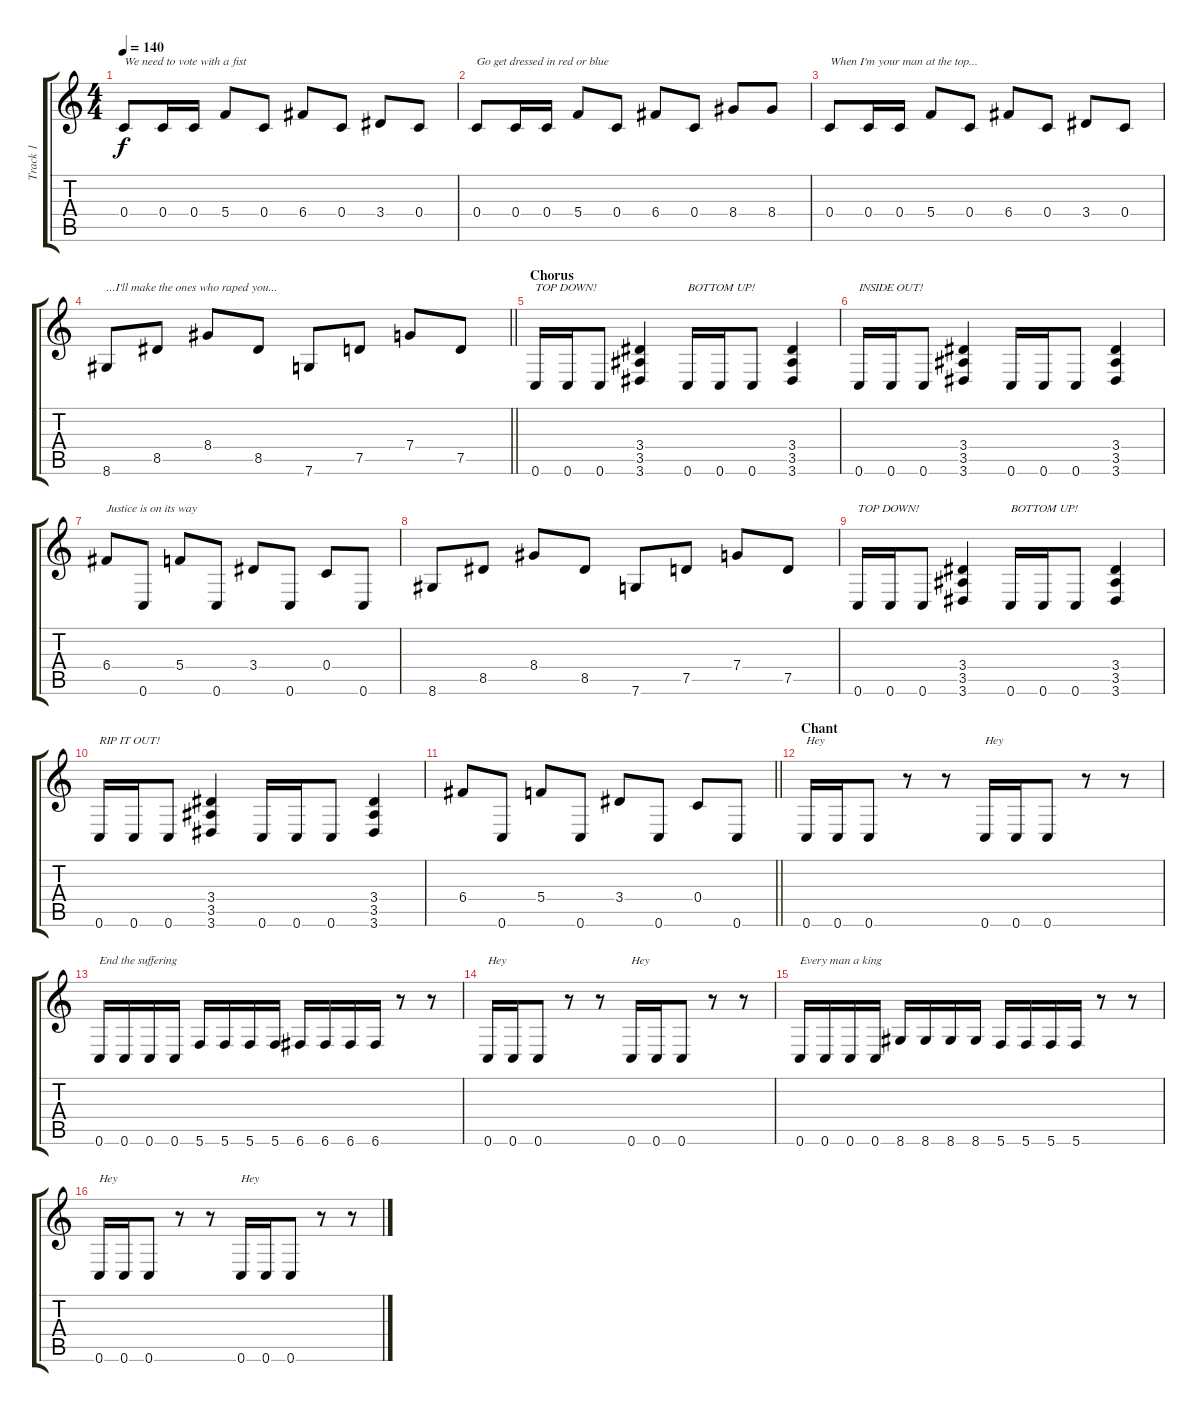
\track ("Track 1" "Track 1") {instrument distortionguitar}
\staff {score tabs}
\tuning (D4 A3 F3 C3 G2 C2) {hide}
\ts (4 4)
\tempo 140
\clef g2
\ks c
0.4.8{txt "We need to vote with a fist" dy f} 0.4.16 0.4.16 5.4.8 0.4.8 6.4.8 0.4.8 3.4.8 0.4.8 |
0.4.8{txt "Go get dressed in red or blue"} 0.4.16 0.4.16 5.4.8 0.4.8 6.4.8 0.4.8 8.4.8 8.4.8 |
0.4.8{txt "When I'm your man at the top..."} 0.4.16 0.4.16 5.4.8 0.4.8 6.4.8 0.4.8 3.4.8 0.4.8 |
\barLineRight lightlight
8.6.8{txt "...I'll make the ones who raped you..."} 8.5.8 8.4.8 8.5.8 7.6.8 7.5.8 7.4.8 7.5.8 |
\section ("" "Chorus")
0.6.16{txt "TOP DOWN!"} 0.6.16 0.6.8 (3.4 3.5 3.6).4 0.6.16{txt "BOTTOM UP!"} 0.6.16 0.6.8 (3.4 3.5 3.6).4 |
0.6.16{txt "INSIDE OUT!"} 0.6.16 0.6.8 (3.4 3.5 3.6).4 0.6.16 0.6.16 0.6.8 (3.4 3.5 3.6).4 |
6.4.8{txt "Justice is on its way"} 0.6.8 5.4.8 0.6.8 3.4.8 0.6.8 0.4.8 0.6.8 |
8.6.8 8.5.8 8.4.8 8.5.8 7.6.8 7.5.8 7.4.8 7.5.8 |
0.6.16{txt "TOP DOWN!"} 0.6.16 0.6.8 (3.4 3.5 3.6).4 0.6.16{txt "BOTTOM UP!"} 0.6.16 0.6.8 (3.4 3.5 3.6).4 |
0.6.16{txt "RIP IT OUT!"} 0.6.16 0.6.8 (3.4 3.5 3.6).4 0.6.16 0.6.16 0.6.8 (3.4 3.5 3.6).4 |
\barLineRight lightlight
6.4.8 0.6.8 5.4.8 0.6.8 3.4.8 0.6.8 0.4.8 0.6.8 |
\section ("" "Chant")
0.6.16{txt "Hey"} 0.6.16 0.6.8 r.8 r.8 0.6.16{txt "Hey"} 0.6.16 0.6.8 r.8 r.8 |
0.6.16{txt "End the suffering"} 0.6.16 0.6.16 0.6.16 5.6.16 5.6.16 5.6.16 5.6.16 6.6.16 6.6.16 6.6.16 6.6.16 r.8 r.8 |
0.6.16{txt "Hey"} 0.6.16 0.6.8 r.8 r.8 0.6.16{txt "Hey"} 0.6.16 0.6.8 r.8 r.8 |
0.6.16{txt "Every man a king"} 0.6.16 0.6.16 0.6.16 8.6.16 8.6.16 8.6.16 8.6.16 5.6.16 5.6.16 5.6.16 5.6.16 r.8 r.8 |
0.6.16{txt "Hey"} 0.6.16 0.6.8 r.8 r.8 0.6.16{txt "Hey"} 0.6.16 0.6.8 r.8 r.8
